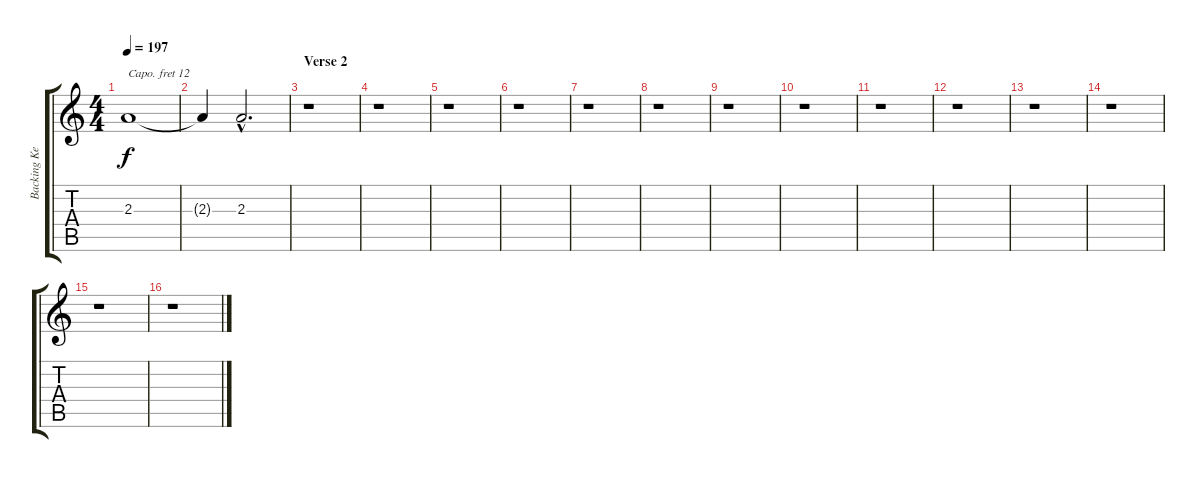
\track ("Backing Keyboards" "Backing Ke") {instrument lead2sawtooth}
\staff {score tabs}
\capo 12
\tuning (E4 B3 G3 D3 A2 E2) {hide}
\ts (4 4)
\tempo 197
\clef g2
\ks c
2.3.1{dy f} |
2.3{t}.4 2.3{hac}.2{d} |
\section ("" "Verse 2")
r.1 |
r.1 |
r.1 |
r.1 |
r.1 |
r.1 |
r.1 |
r.1 |
r.1 |
r.1 |
r.1 |
r.1 |
r.1 |
r.1
